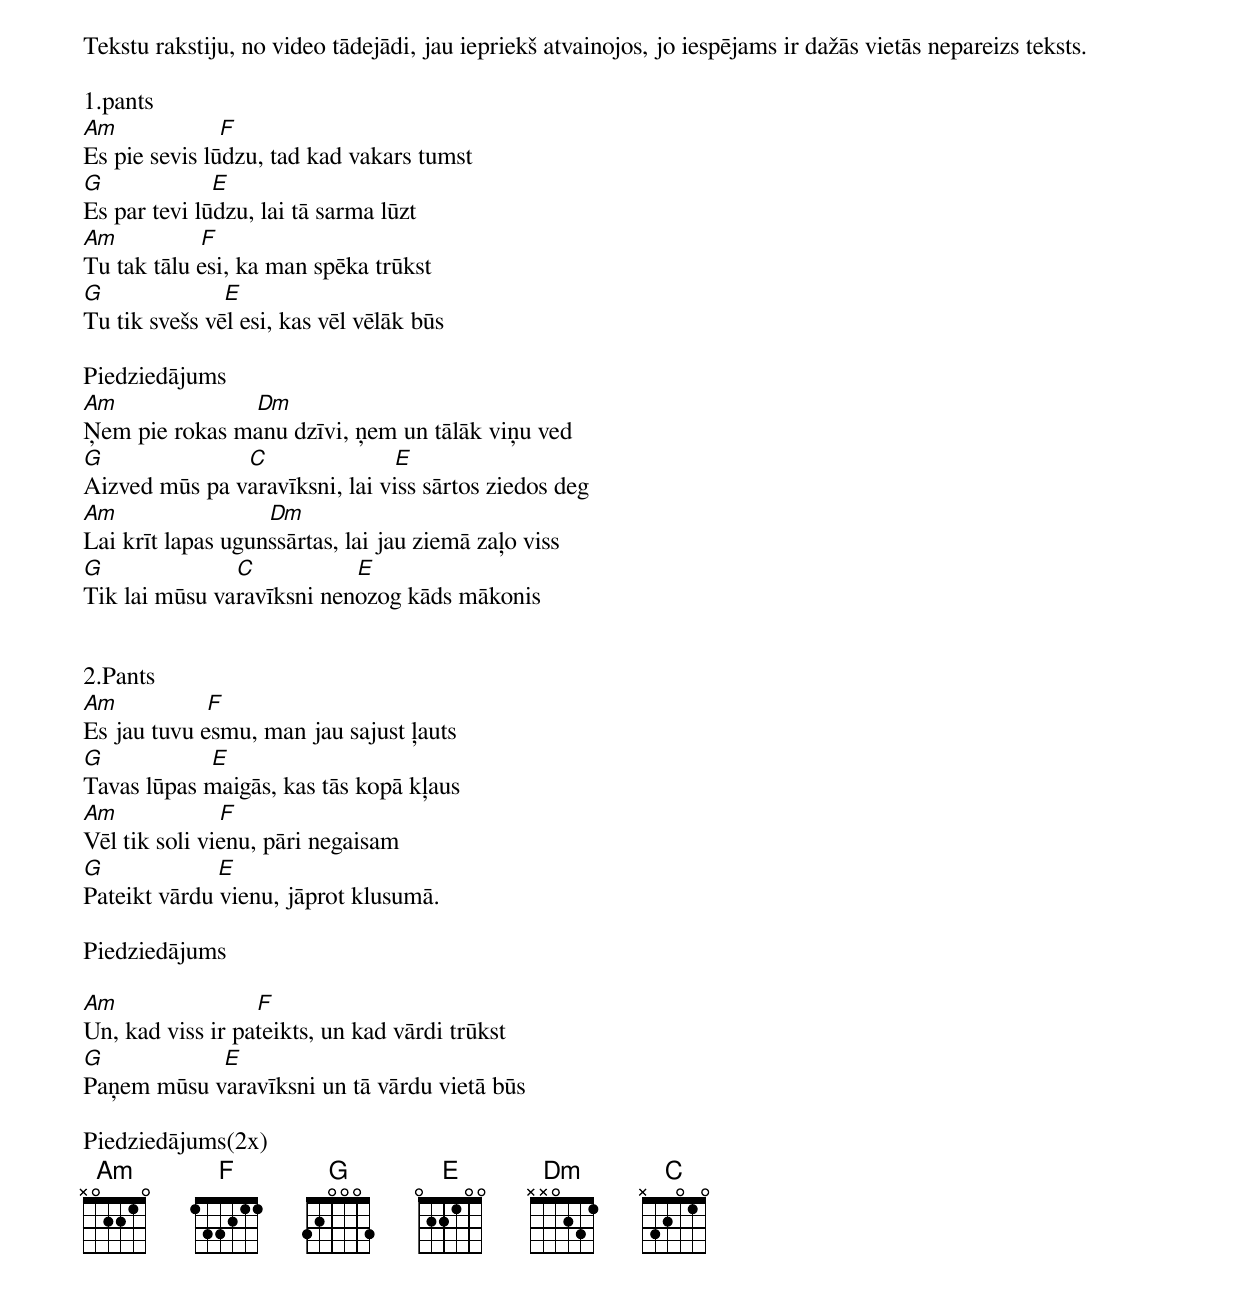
Tekstu rakstiju, no video tādejādi, jau iepriekš atvainojos, jo iespējams ir dažās vietās nepareizs teksts.

1.pants
[Am]                [F]
Es pie sevis lūdzu, tad kad vakars tumst
[G]                 [E]
Es par tevi lūdzu, lai tā sarma lūzt
[Am]             [F]
Tu tak tālu esi, ka man spēka trūkst
[G]                   [E]
Tu tik svešs vēl esi, kas vēl vēlāk būs

Piedziedājums
[Am]                      [Dm]
Ņem pie rokas manu dzīvi, ņem un tālāk viņu ved
[G]                       [C]                    [E]
Aizved mūs pa varavīksni, lai viss sārtos ziedos deg
[Am]                        [Dm]
Lai krīt lapas ugunssārtas, lai jau ziemā zaļo viss
[G]                     [C]                [E]
Tik lai mūsu varavīksni nenozog kāds mākonis


2.Pants
[Am]              [F]
Es jau tuvu esmu, man jau sajust ļauts
[G]                 [E]
Tavas lūpas maigās, kas tās kopā kļaus
[Am]                [F]
Vēl tik soli vienu, pāri negaisam
[G]                  [E]
Pateikt vārdu vienu, jāprot klusumā.

Piedziedājums

[Am]                      [F]
Un, kad viss ir pateikts, un kad vārdi trūkst
[G]                   [E]
Paņem mūsu varavīksni un tā vārdu vietā būs

Piedziedājums(2x)
